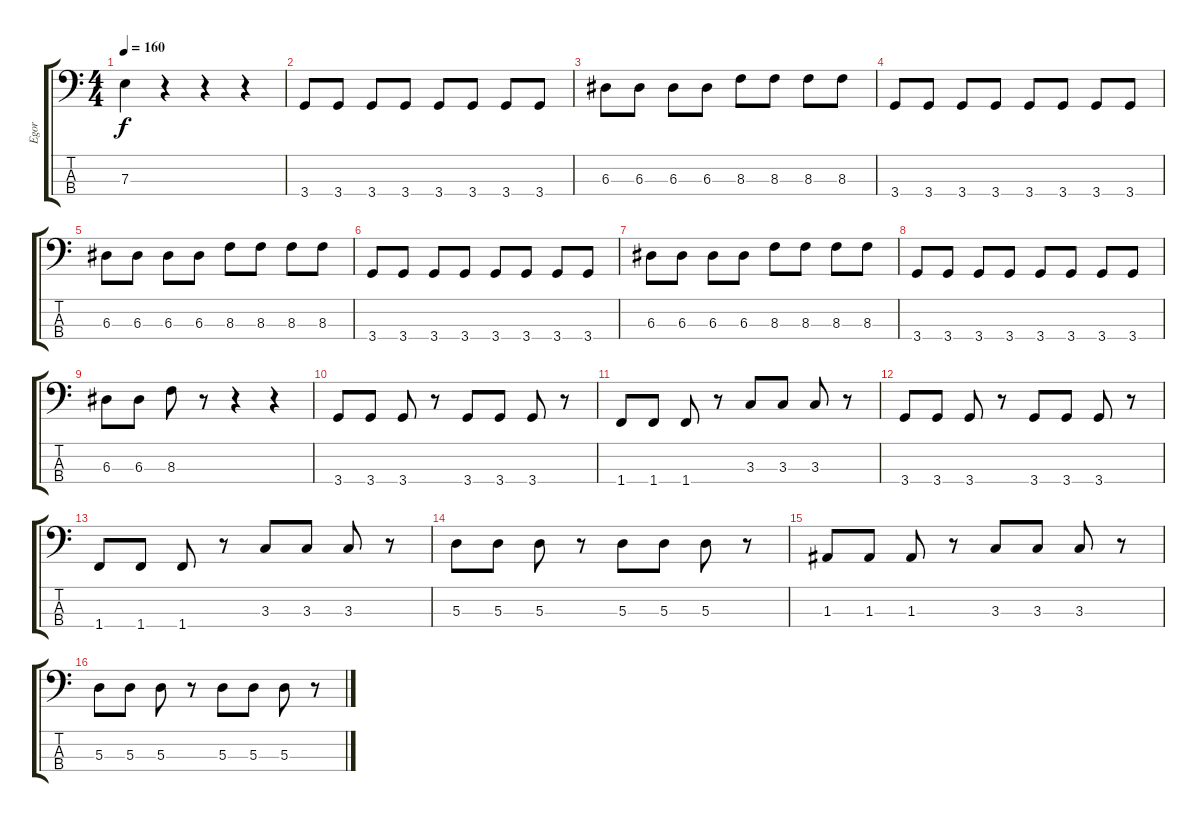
\track ("Egor" "Egor") {instrument electricbasspick}
\staff {score tabs}
\tuning (G2 D2 A1 E1) {hide}
\ts (4 4)
\tempo 160
\clef f4
\ks c
7.3.4{dy f} r.4 r.4 r.4 |
3.4.8 3.4.8 3.4.8 3.4.8 3.4.8 3.4.8 3.4.8 3.4.8 |
6.3.8 6.3.8 6.3.8 6.3.8 8.3.8 8.3.8 8.3.8 8.3.8 |
3.4.8 3.4.8 3.4.8 3.4.8 3.4.8 3.4.8 3.4.8 3.4.8 |
6.3.8 6.3.8 6.3.8 6.3.8 8.3.8 8.3.8 8.3.8 8.3.8 |
3.4.8 3.4.8 3.4.8 3.4.8 3.4.8 3.4.8 3.4.8 3.4.8 |
6.3.8 6.3.8 6.3.8 6.3.8 8.3.8 8.3.8 8.3.8 8.3.8 |
3.4.8 3.4.8 3.4.8 3.4.8 3.4.8 3.4.8 3.4.8 3.4.8 |
6.3.8 6.3.8 8.3.8 r.8 r.4 r.4 |
3.4.8 3.4.8 3.4.8 r.8 3.4.8 3.4.8 3.4.8 r.8 |
1.4.8 1.4.8 1.4.8 r.8 3.3.8 3.3.8 3.3.8 r.8 |
3.4.8 3.4.8 3.4.8 r.8 3.4.8 3.4.8 3.4.8 r.8 |
1.4.8 1.4.8 1.4.8 r.8 3.3.8 3.3.8 3.3.8 r.8 |
5.3.8 5.3.8 5.3.8 r.8 5.3.8 5.3.8 5.3.8 r.8 |
1.3.8 1.3.8 1.3.8 r.8 3.3.8 3.3.8 3.3.8 r.8 |
5.3.8 5.3.8 5.3.8 r.8 5.3.8 5.3.8 5.3.8 r.8
